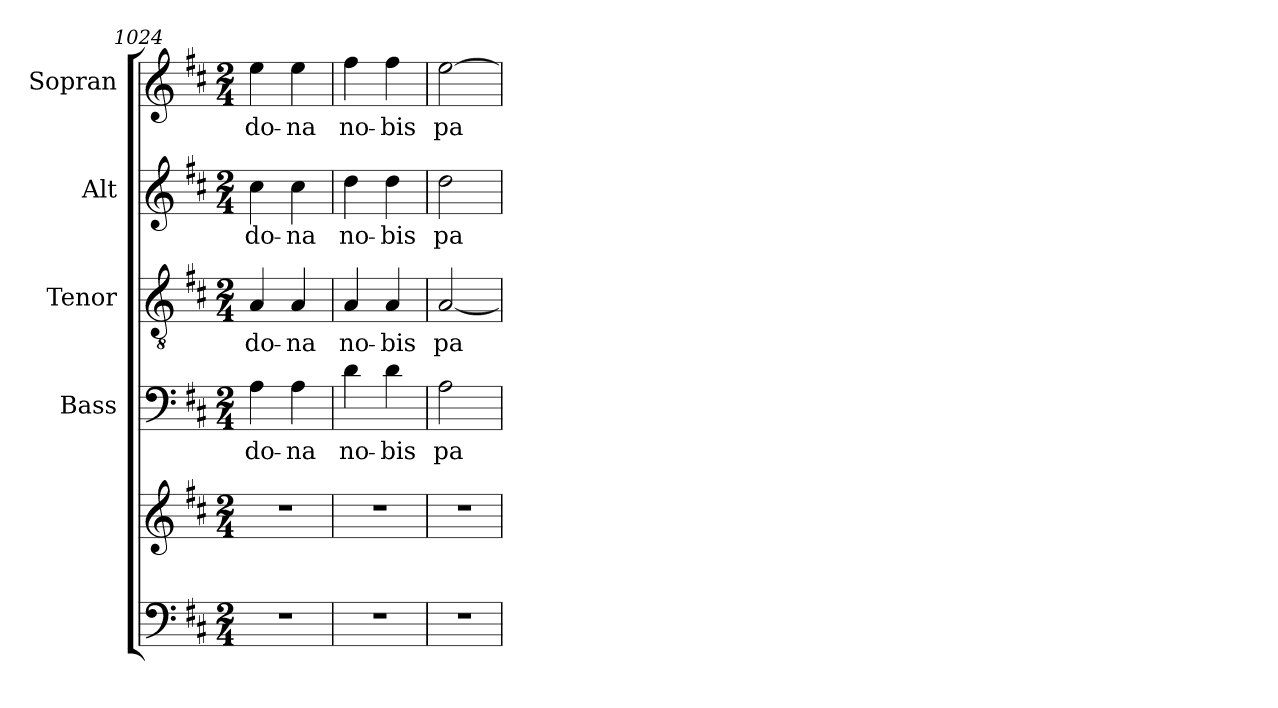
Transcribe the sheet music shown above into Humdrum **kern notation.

**kern	**kern	**kern	**text	**kern	**text	**kern	**text	**kern	**text
*part5	*part5	*part4	*part4	*part3	*part3	*part2	*part2	*part1	*part1
*staff6	*staff5	*staff4	*staff4	*staff3	*staff3	*staff2	*staff2	*staff1	*staff1
*	*	*I"Bass	*	*I"Tenor	*	*I"Alt	*	*I"Sopran	*
*	*	*I'B.	*	*I'T.	*	*I'A.	*	*I'S.	*
*clefF4	*clefG2	*clefF4	*	*clefGv2	*	*clefG2	*	*clefG2	*
*k[f#c#]	*k[f#c#]	*k[f#c#]	*	*k[f#c#]	*	*k[f#c#]	*	*k[f#c#]	*
*D:	*D:	*D:	*	*D:	*	*D:	*	*D:	*
*M2/4	*M2/4	*M2/4	*	*M2/4	*	*M2/4	*	*M2/4	*
=1024	=1024	=1024	=1024	=1024	=1024	=1024	=1024	=1024	=1024
!	!	!	!LO:LY:b	!	!LO:LY:b	!	!LO:LY:b	!	!LO:LY:b
2r	2r	4A\	do-	4A/	do-	4cc#\	do-	4ee\	do-
!	!	!	!LO:LY:b	!	!LO:LY:b	!	!LO:LY:b	!	!LO:LY:b
.	.	4A\	-na	4A/	-na	4cc#\	-na	4ee\	-na
=1025	=1025	=1025	=1025	=1025	=1025	=1025	=1025	=1025	=1025
!	!	!	!LO:LY:b	!	!LO:LY:b	!	!LO:LY:b	!	!LO:LY:b
2r	2r	4d\	no-	4A/	no-	4dd\	no-	4ff#\	no-
!	!	!	!LO:LY:b	!	!LO:LY:b	!	!LO:LY:b	!	!LO:LY:b
.	.	4d\	-bis	4A/	-bis	4dd\	-bis	4ff#\	-bis
=1026	=1026	=1026	=1026	=1026	=1026	=1026	=1026	=1026	=1026
!	!	!	!LO:LY:b	!	!LO:LY:b	!	!LO:LY:b	!	!LO:LY:b
2r	2r	2A\	pa-	[2A/	pa-	2dd\	pa-	[2ee\	pa-
=	=	=	=	=	=	=	=	=	=
*-	*-	*-	*-	*-	*-	*-	*-	*-	*-
